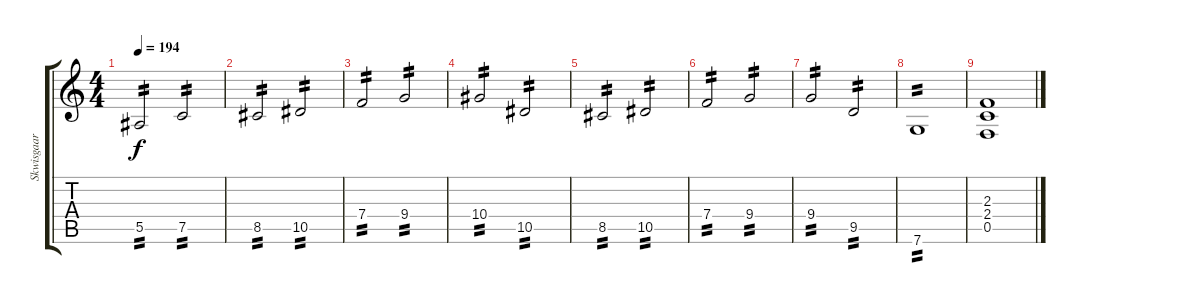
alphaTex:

\track ("Skwisgaar Skwigelf (Lead Guitar 1)" "Skwisgaar ") {instrument distortionguitar}
\staff {score tabs}
\tuning (C4 G3 Eb3 Bb2 F2 C2) {hide}
\ts (4 4)
\tempo 194
\clef g2
\ks c
5.5.2{tp 2 dy f} 7.5.2{tp 2} |
8.5.2{tp 2} 10.5.2{tp 2} |
7.4.2{tp 2} 9.4.2{tp 2} |
10.4.2{tp 2} 10.5.2{tp 2} |
8.5.2{tp 2} 10.5.2{tp 2} |
7.4.2{tp 2} 9.4.2{tp 2} |
9.4.2{tp 2} 9.5.2{tp 2} |
7.6.1{tp 2} |
(2.3 2.4 0.5).1
